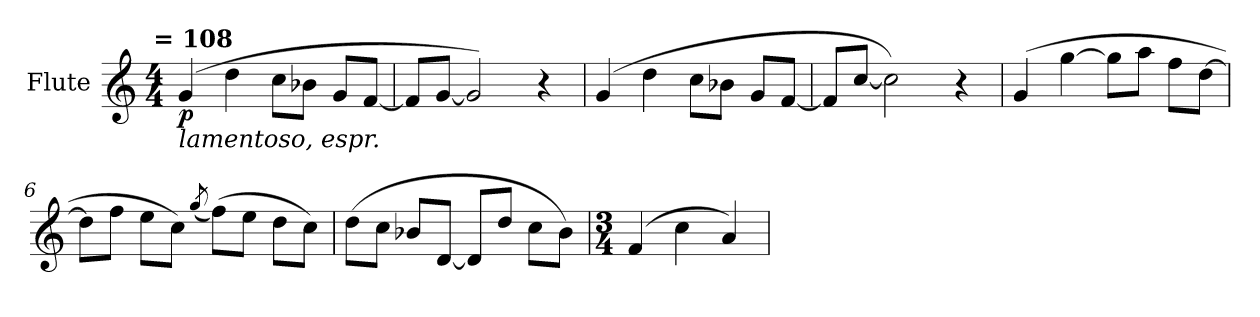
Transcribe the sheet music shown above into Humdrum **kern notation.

**kern	**dynam
*part1	*part1
*staff1	*staff1
*I"Flute	*
*I'Fl.	*
*clefG2	*
*k[]	*
!!LO:TX:omd:t= = 108
*M4/4	*
*MM108	*
=1	=1
!LO:TX:b:i:t=lamentoso, espr.	!
!	!LO:DY:b
(>4g/	p
4dd\	.
8cc\L	.
8b-X\J	.
8g/L	.
[8f/J	.
=2	=2
8f/L]	.
[8g/J	.
2g/])	.
4r	.
=3	=3
(>4g/	.
4dd\	.
8cc\L	.
8b-X\J	.
8g/L	.
[8f/J	.
=4	=4
8f/L]	.
[8cc/J	.
2cc\])	.
4r	.
=5	=5
(>4g/	.
[4gg\	.
8gg\L]	.
8aa\J	.
8ff\L	.
[8dd\J	.
!!LO:LB:g=z
=6	=6
8dd\L]	.
8ff\J	.
8ee\L	.
8cc\J)	.
(<8qgg/	.
(>8ff\L)	.
8ee\J	.
8dd\L	.
8cc\J)	.
=7	=7
(>8dd\L	.
8cc\J	.
8b-X/L	.
[8d/J	.
8d/L]	.
8dd/J	.
8cc\L	.
8b-\J)	.
=8	=8
*M3/4	*
(>4f/	.
4cc\	.
4a/)	.
=	=
*-	*-
